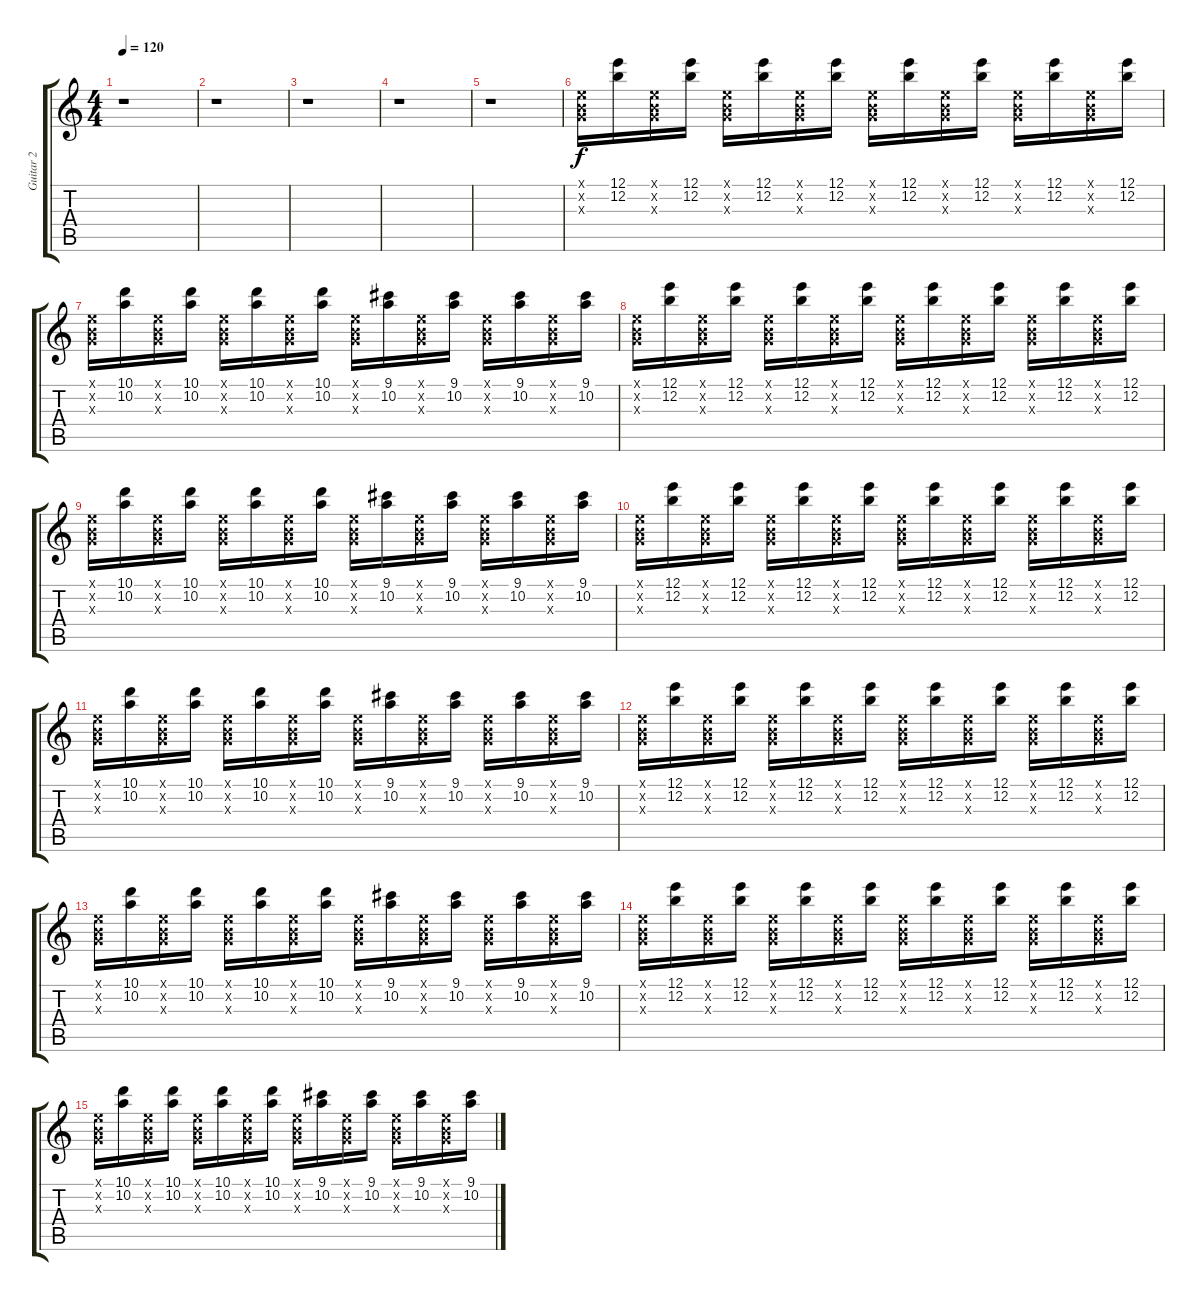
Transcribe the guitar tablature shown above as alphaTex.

\track ("Guitar 2" "Guitar 2") {instrument electricguitarclean}
\staff {score tabs}
\tuning (E4 B3 G3 D3 A2 E2) {hide}
\ts (4 4)
\tempo 120
\clef g2
\ks c
r.1{dy f} |
r.1 |
r.1 |
r.1 |
r.1 |
(0.1{x} 0.2{x} 0.3{x}).16 (12.1 12.2).16 (0.1{x} 0.2{x} 0.3{x}).16 (12.1 12.2).16 (0.1{x} 0.2{x} 0.3{x}).16 (12.1 12.2).16 (0.1{x} 0.2{x} 0.3{x}).16 (12.1 12.2).16 (0.1{x} 0.2{x} 0.3{x}).16 (12.1 12.2).16 (0.1{x} 0.2{x} 0.3{x}).16 (12.1 12.2).16 (0.1{x} 0.2{x} 0.3{x}).16 (12.1 12.2).16 (0.1{x} 0.2{x} 0.3{x}).16 (12.1 12.2).16 |
(0.1{x} 0.2{x} 0.3{x}).16 (10.1 10.2).16 (0.1{x} 0.2{x} 0.3{x}).16 (10.1 10.2).16 (0.1{x} 0.2{x} 0.3{x}).16 (10.1 10.2).16 (0.1{x} 0.2{x} 0.3{x}).16 (10.1 10.2).16 (0.1{x} 0.2{x} 0.3{x}).16 (9.1 10.2).16 (0.1{x} 0.2{x} 0.3{x}).16 (9.1 10.2).16 (0.1{x} 0.2{x} 0.3{x}).16 (9.1 10.2).16 (0.1{x} 0.2{x} 0.3{x}).16 (9.1 10.2).16 |
(0.1{x} 0.2{x} 0.3{x}).16 (12.1 12.2).16 (0.1{x} 0.2{x} 0.3{x}).16 (12.1 12.2).16 (0.1{x} 0.2{x} 0.3{x}).16 (12.1 12.2).16 (0.1{x} 0.2{x} 0.3{x}).16 (12.1 12.2).16 (0.1{x} 0.2{x} 0.3{x}).16 (12.1 12.2).16 (0.1{x} 0.2{x} 0.3{x}).16 (12.1 12.2).16 (0.1{x} 0.2{x} 0.3{x}).16 (12.1 12.2).16 (0.1{x} 0.2{x} 0.3{x}).16 (12.1 12.2).16 |
(0.1{x} 0.2{x} 0.3{x}).16 (10.1 10.2).16 (0.1{x} 0.2{x} 0.3{x}).16 (10.1 10.2).16 (0.1{x} 0.2{x} 0.3{x}).16 (10.1 10.2).16 (0.1{x} 0.2{x} 0.3{x}).16 (10.1 10.2).16 (0.1{x} 0.2{x} 0.3{x}).16 (9.1 10.2).16 (0.1{x} 0.2{x} 0.3{x}).16 (9.1 10.2).16 (0.1{x} 0.2{x} 0.3{x}).16 (9.1 10.2).16 (0.1{x} 0.2{x} 0.3{x}).16 (9.1 10.2).16 |
(0.1{x} 0.2{x} 0.3{x}).16 (12.1 12.2).16 (0.1{x} 0.2{x} 0.3{x}).16 (12.1 12.2).16 (0.1{x} 0.2{x} 0.3{x}).16 (12.1 12.2).16 (0.1{x} 0.2{x} 0.3{x}).16 (12.1 12.2).16 (0.1{x} 0.2{x} 0.3{x}).16 (12.1 12.2).16 (0.1{x} 0.2{x} 0.3{x}).16 (12.1 12.2).16 (0.1{x} 0.2{x} 0.3{x}).16 (12.1 12.2).16 (0.1{x} 0.2{x} 0.3{x}).16 (12.1 12.2).16 |
(0.1{x} 0.2{x} 0.3{x}).16 (10.1 10.2).16 (0.1{x} 0.2{x} 0.3{x}).16 (10.1 10.2).16 (0.1{x} 0.2{x} 0.3{x}).16 (10.1 10.2).16 (0.1{x} 0.2{x} 0.3{x}).16 (10.1 10.2).16 (0.1{x} 0.2{x} 0.3{x}).16 (9.1 10.2).16 (0.1{x} 0.2{x} 0.3{x}).16 (9.1 10.2).16 (0.1{x} 0.2{x} 0.3{x}).16 (9.1 10.2).16 (0.1{x} 0.2{x} 0.3{x}).16 (9.1 10.2).16 |
(0.1{x} 0.2{x} 0.3{x}).16 (12.1 12.2).16 (0.1{x} 0.2{x} 0.3{x}).16 (12.1 12.2).16 (0.1{x} 0.2{x} 0.3{x}).16 (12.1 12.2).16 (0.1{x} 0.2{x} 0.3{x}).16 (12.1 12.2).16 (0.1{x} 0.2{x} 0.3{x}).16 (12.1 12.2).16 (0.1{x} 0.2{x} 0.3{x}).16 (12.1 12.2).16 (0.1{x} 0.2{x} 0.3{x}).16 (12.1 12.2).16 (0.1{x} 0.2{x} 0.3{x}).16 (12.1 12.2).16 |
(0.1{x} 0.2{x} 0.3{x}).16 (10.1 10.2).16 (0.1{x} 0.2{x} 0.3{x}).16 (10.1 10.2).16 (0.1{x} 0.2{x} 0.3{x}).16 (10.1 10.2).16 (0.1{x} 0.2{x} 0.3{x}).16 (10.1 10.2).16 (0.1{x} 0.2{x} 0.3{x}).16 (9.1 10.2).16 (0.1{x} 0.2{x} 0.3{x}).16 (9.1 10.2).16 (0.1{x} 0.2{x} 0.3{x}).16 (9.1 10.2).16 (0.1{x} 0.2{x} 0.3{x}).16 (9.1 10.2).16 |
(0.1{x} 0.2{x} 0.3{x}).16{volume 0} (12.1 12.2).16 (0.1{x} 0.2{x} 0.3{x}).16 (12.1 12.2).16 (0.1{x} 0.2{x} 0.3{x}).16 (12.1 12.2).16 (0.1{x} 0.2{x} 0.3{x}).16 (12.1 12.2).16 (0.1{x} 0.2{x} 0.3{x}).16 (12.1 12.2).16 (0.1{x} 0.2{x} 0.3{x}).16 (12.1 12.2).16 (0.1{x} 0.2{x} 0.3{x}).16 (12.1 12.2).16 (0.1{x} 0.2{x} 0.3{x}).16 (12.1 12.2).16 |
(0.1{x} 0.2{x} 0.3{x}).16 (10.1 10.2).16 (0.1{x} 0.2{x} 0.3{x}).16 (10.1 10.2).16 (0.1{x} 0.2{x} 0.3{x}).16 (10.1 10.2).16 (0.1{x} 0.2{x} 0.3{x}).16 (10.1 10.2).16 (0.1{x} 0.2{x} 0.3{x}).16 (9.1 10.2).16 (0.1{x} 0.2{x} 0.3{x}).16 (9.1 10.2).16 (0.1{x} 0.2{x} 0.3{x}).16 (9.1 10.2).16 (0.1{x} 0.2{x} 0.3{x}).16 (9.1 10.2).16
